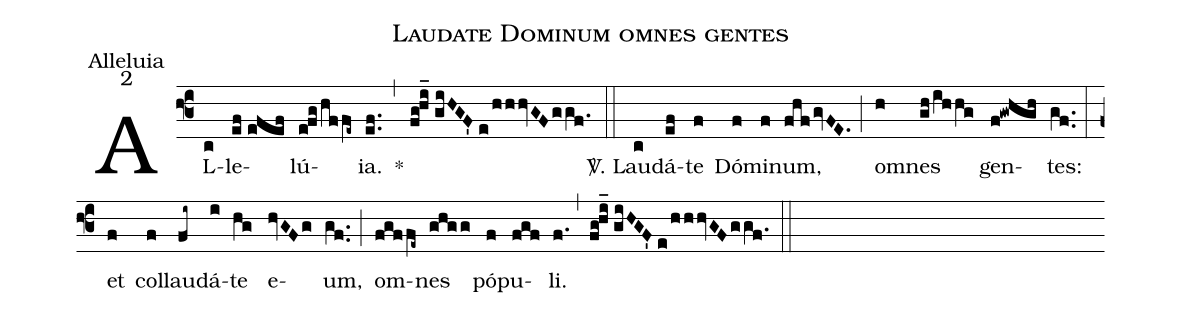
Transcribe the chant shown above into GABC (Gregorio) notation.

name: Laudate Dominum omnes gentes;
office-part: Alleluia;
mode: 2;
%%
(f3) AL(c)le(ef//efef)lú(efghffe~)ia.(ef..) *(,) (fg!hi_//giHGF'//e/hhhvGFggf.) (::)
<sp>V/</sp>. Lau(c)dá(ef)te(f) Dó(f)mi(f)num,(fhfgvFE.) (;) om(h)nes(gh/ihhg) gen(f!gwhgh)tes:(gf..) (:)
et(f) col(f)lau(fi~)dá(i)te(hg) e(hvGFg)um,(gf..) (;) om(fgffe~)nes(ghgg) pó(f)pu(fgf)li.(f.) (,) (fg!hi_//giHGF'//e/hhhvGFggf.) (::)
